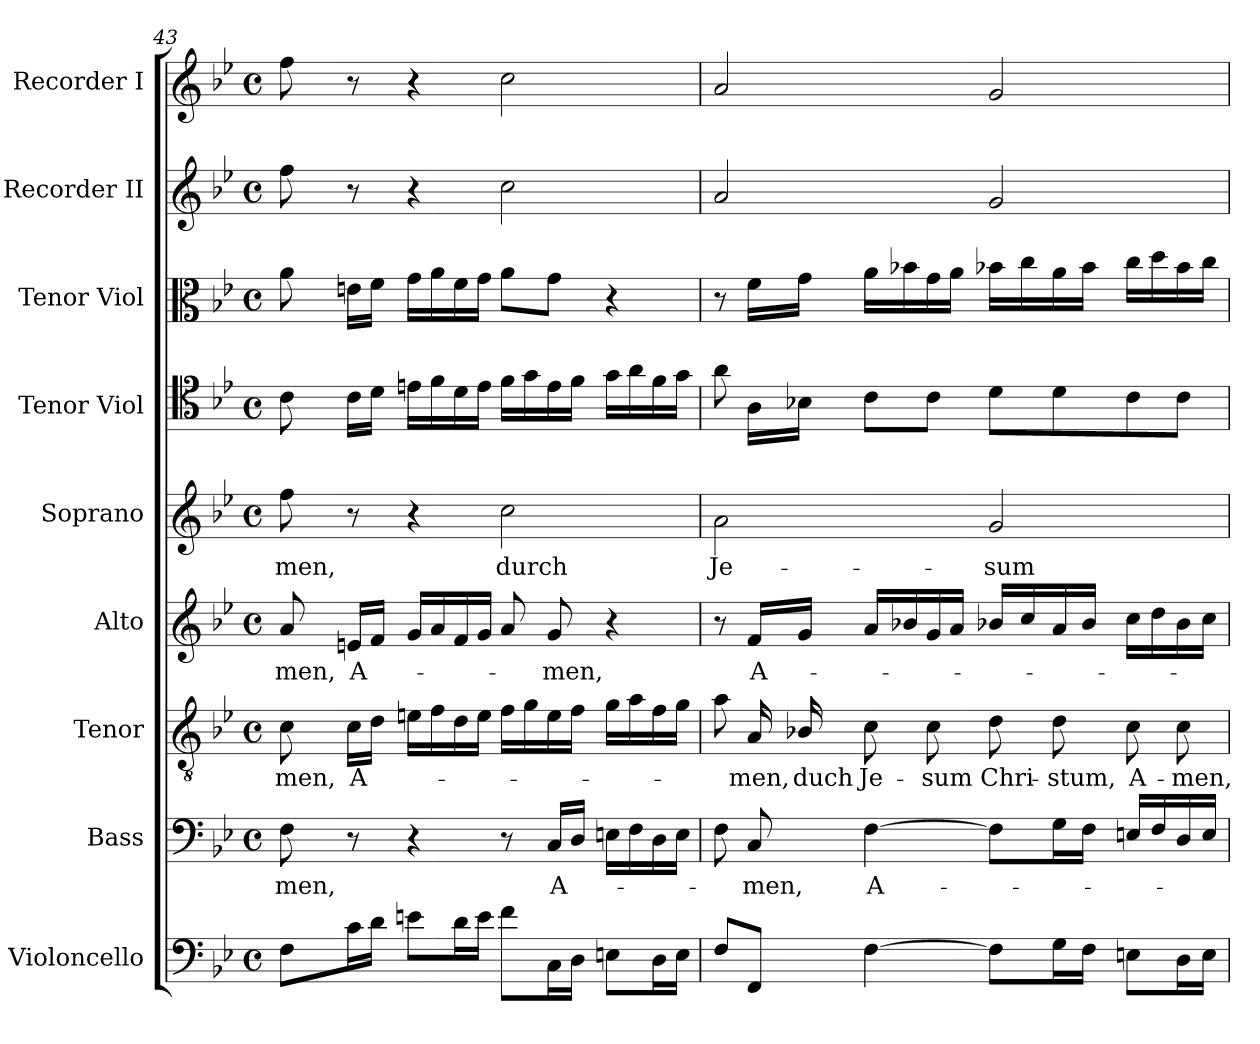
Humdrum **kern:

**kern	**kern	**text	**kern	**text	**kern	**text	**kern	**text	**kern	**kern	**kern	**kern
*part9	*part8	*part8	*part7	*part7	*part6	*part6	*part5	*part5	*part4	*part3	*part2	*part1
*staff9	*staff8	*staff8	*staff7	*staff7	*staff6	*staff6	*staff5	*staff5	*staff4	*staff3	*staff2	*staff1
*I"Violoncello	*I"Bass	*	*I"Tenor	*	*I"Alto	*	*I"Soprano	*	*I"Tenor Viol	*I"Tenor Viol	*I"Recorder II	*I"Recorder I
*clefF4	*clefF4	*	*clefGv2	*	*clefG2	*	*clefG2	*	*clefC4	*clefC3	*clefG2	*clefG2
*	*	*	*ITrd7c12	*	*	*	*	*	*	*	*	*
*k[b-e-]	*k[b-e-]	*	*k[b-e-]	*	*k[b-e-]	*	*k[b-e-]	*	*k[b-e-]	*k[b-e-]	*k[b-e-]	*k[b-e-]
*B-:	*B-:	*	*B-:	*	*B-:	*	*B-:	*	*B-:	*B-:	*B-:	*B-:
*M4/4	*M4/4	*	*M4/4	*	*M4/4	*	*M4/4	*	*M4/4	*M4/4	*M4/4	*M4/4
*met(c)	*met(c)	*	*met(c)	*	*met(c)	*	*met(c)	*	*met(c)	*met(c)	*met(c)	*met(c)
=43	=43	=43	=43	=43	=43	=43	=43	=43	=43	=43	=43	=43
!	!	!LO:LY:b:color=#000000	!	!	!	!	!	!	!	!	!	!
!	!	!	!	!LO:LY:b:color=#000000	!	!	!	!	!	!	!	!
!	!	!	!	!	!	!LO:LY:b:color=#000000	!	!	!	!	!	!
!	!	!	!	!	!	!	!	!LO:LY:b:color=#000000	!	!	!	!
8Fi\L	8Fi\	-men,	8Ci\	-men,	8ai/	-men,	8ffi\	-men,	8ci\	8ai\	8ffi\	8ffi\
!	!	!	!	!LO:LY:b:color=#000000	!	!	!	!	!	!	!	!
!	!	!	!	!	!	!LO:LY:b:color=#000000	!	!	!	!	!	!
16ci\L	8r	.	16Ci\LL	A-	16eni/LL	A-	8r	.	16ci\LL	16eni\LL	8r	8r
16di\JJ	.	.	16Di\JJ	.	16fi/JJ	.	.	.	16di\JJ	16fi\JJ	.	.
8eni\L	4r	.	16Eni\LL	.	16gi/LL	.	4r	.	16eni\LL	16gi\LL	4r	4r
.	.	.	16Fi\	.	16ai/	.	.	.	16fi\	16ai\	.	.
16di\L	.	.	16Di\	.	16fi/	.	.	.	16di\	16fi\	.	.
16ei\JJ	.	.	16Ei\JJ	.	16gi/JJ	.	.	.	16ei\JJ	16gi\JJ	.	.
!	!	!	!	!	!	!	!	!LO:LY:b:color=#000000	!	!	!	!
8fi\L	8r	.	16Fi\LL	.	8ai/	.	2cci\	durch	16fi\LL	8ai\L	2cci\	2cci\
.	.	.	16Gi\	.	.	.	.	.	16gi\	.	.	.
!	!	!LO:LY:b:color=#000000	!	!	!	!	!	!	!	!	!	!
!	!	!	!	!	!	!LO:LY:b:color=#000000	!	!	!	!	!	!
16Ci\L	16Ci/LL	A-	16Ei\	.	8gi/	-men,	.	.	16ei\	8gi\J	.	.
16Di\JJ	16Di/JJ	.	16Fi\JJ	.	.	.	.	.	16fi\JJ	.	.	.
8Eni\L	16Eni\LL	.	16Gi\LL	.	4r	.	.	.	16gi\LL	4r	.	.
.	16Fi\	.	16Ai\	.	.	.	.	.	16ai\	.	.	.
16Di\L	16Di\	.	16Fi\	.	.	.	.	.	16fi\	.	.	.
16Ei\JJ	16Ei\JJ	.	16Gi\JJ	.	.	.	.	.	16gi\JJ	.	.	.
!!LO:LB:g=z
=44	=44	=44	=44	=44	=44	=44	=44	=44	=44	=44	=44	=44
!	!	!	!	!	!	!	!	!LO:LY:b:color=#000000	!	!	!	!
8Fi/L	8Fi\	.	8Ai\	.	8r	.	2ai\	Je-	8ai\	8r	2ai/	2ai/
!	!	!LO:LY:b:color=#000000	!	!	!	!	!	!	!	!	!	!
!	!	!	!	!LO:LY:b:color=#000000	!	!	!	!	!	!	!	!
!	!	!	!	!	!	!LO:LY:b:color=#000000	!	!	!	!	!	!
8FFi/J	8Ci/	-men,	16AAi/	-men,	16fi/LL	A-	.	.	16Ai\LL	16fi\LL	.	.
!	!	!	!	!LO:LY:b:color=#000000	!	!	!	!	!	!	!	!
.	.	.	16BB-Xi/	duch	16gi/JJ	.	.	.	16B-Xi\JJ	16gi\JJ	.	.
!	!	!LO:LY:b:color=#000000	!	!	!	!	!	!	!	!	!	!
!	!	!	!	!LO:LY:b:color=#000000	!	!	!	!	!	!	!	!
[4Fi\	[4Fi\	A-	8Ci\	Je-	16ai/LL	.	.	.	8ci\L	16ai\LL	.	.
.	.	.	.	.	16b-Xi/	.	.	.	.	16b-Xi\	.	.
!	!	!	!	!LO:LY:b:color=#000000	!	!	!	!	!	!	!	!
.	.	.	8Ci\	-sum	16gi/	.	.	.	8ci\J	16gi\	.	.
.	.	.	.	.	16ai/JJ	.	.	.	.	16ai\JJ	.	.
!	!	!	!	!LO:LY:b:color=#000000	!	!	!	!	!	!	!	!
!	!	!	!	!	!	!	!	!LO:LY:b:color=#000000	!	!	!	!
8Fi\L]	8Fi\L]	.	8Di\	Chri-	16b-Xi/LL	.	2gi/	-sum	8di\L	16b-Xi\LL	2gi/	2gi/
.	.	.	.	.	16cci/	.	.	.	.	16cci\	.	.
!	!	!	!	!LO:LY:b:color=#000000	!	!	!	!	!	!	!	!
16Gi\L	16Gi\L	.	8Di\	-stum,	16ai/	.	.	.	8di\	16ai\	.	.
16Fi\JJ	16Fi\JJ	.	.	.	16b-i/JJ	.	.	.	.	16b-i\JJ	.	.
!	!	!	!	!LO:LY:b:color=#000000	!	!	!	!	!	!	!	!
8Eni\L	16Eni/LL	.	8Ci\	A-	16cci\LL	.	.	.	8ci\	16cci\LL	.	.
.	16Fi/	.	.	.	16ddi\	.	.	.	.	16ddi\	.	.
!	!	!	!	!LO:LY:b:color=#000000	!	!	!	!	!	!	!	!
16Di\L	16Di/	.	8Ci\	-men,	16b-i\	.	.	.	8ci\J	16b-i\	.	.
16Ei\JJ	16Ei/JJ	.	.	.	16cci\JJ	.	.	.	.	16cci\JJ	.	.
=	=	=	=	=	=	=	=	=	=	=	=	=
*-	*-	*-	*-	*-	*-	*-	*-	*-	*-	*-	*-	*-
